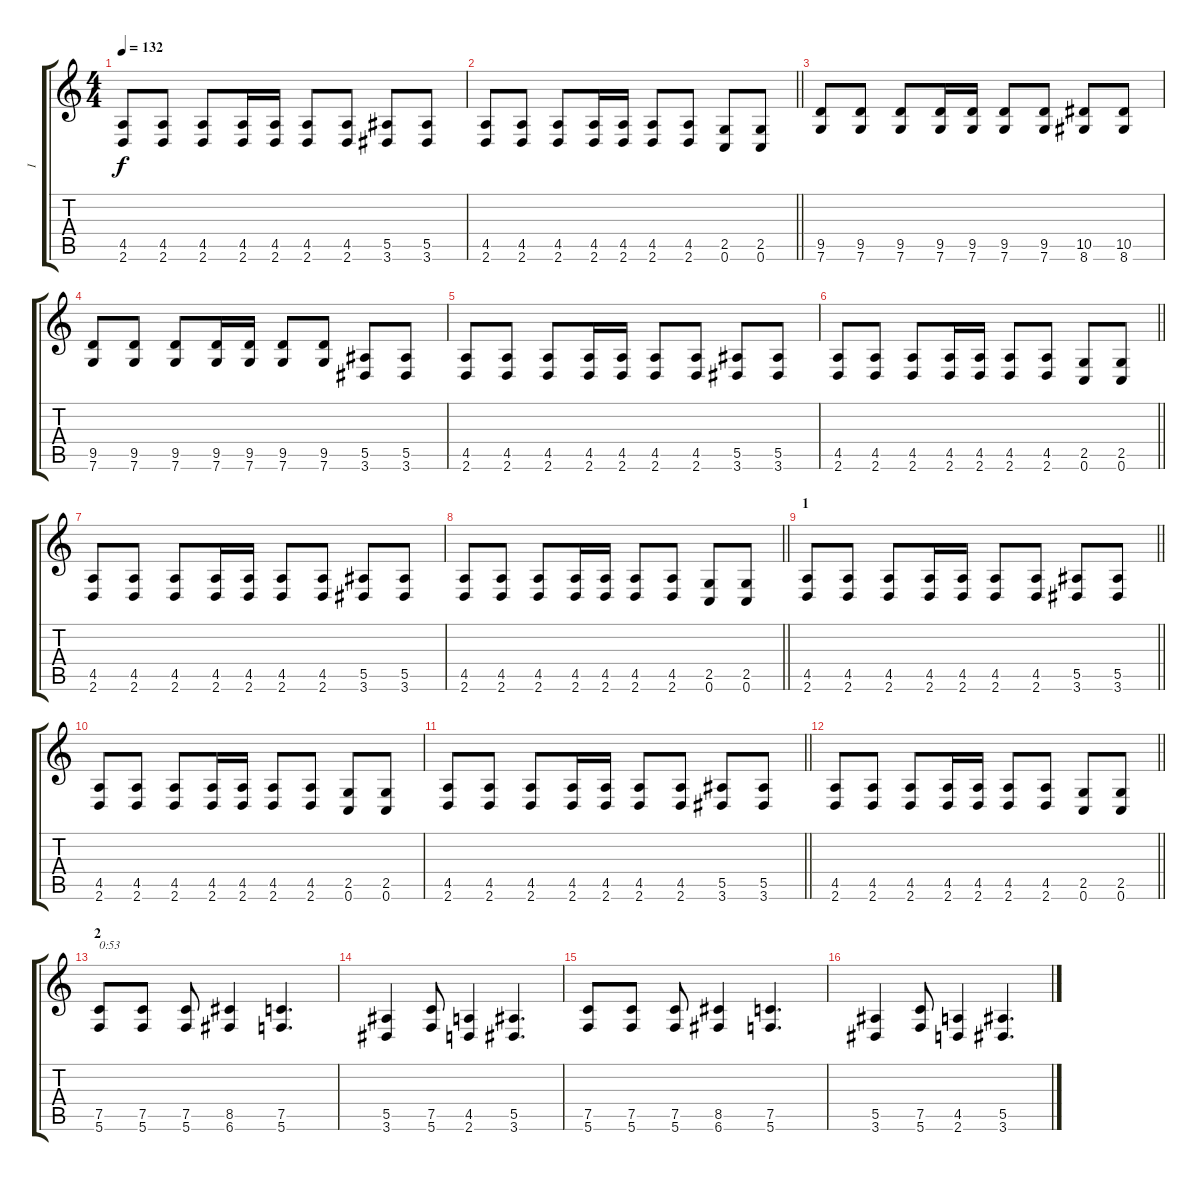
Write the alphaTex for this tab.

\track ("I" "I") {instrument distortionguitar}
\staff {score tabs}
\tuning (C4 G3 Eb3 Bb2 F2 C2) {hide}
\ts (4 4)
\tempo 132
\clef g2
\ks c
(4.5 2.6).8{dy f} (4.5 2.6).8 (4.5 2.6).8 (4.5 2.6).16 (4.5 2.6).16 (4.5 2.6).8 (4.5 2.6).8 (5.5 3.6).8 (5.5 3.6).8 |
\barLineRight lightlight
(4.5 2.6).8 (4.5 2.6).8 (4.5 2.6).8 (4.5 2.6).16 (4.5 2.6).16 (4.5 2.6).8 (4.5 2.6).8 (2.5 0.6).8 (2.5 0.6).8 |
(9.5 7.6).8 (9.5 7.6).8 (9.5 7.6).8 (9.5 7.6).16 (9.5 7.6).16 (9.5 7.6).8 (9.5 7.6).8 (10.5 8.6).8 (10.5 8.6).8 |
(9.5 7.6).8 (9.5 7.6).8 (9.5 7.6).8 (9.5 7.6).16 (9.5 7.6).16 (9.5 7.6).8 (9.5 7.6).8 (5.5 3.6).8 (5.5 3.6).8 |
(4.5 2.6).8 (4.5 2.6).8 (4.5 2.6).8 (4.5 2.6).16 (4.5 2.6).16 (4.5 2.6).8 (4.5 2.6).8 (5.5 3.6).8 (5.5 3.6).8 |
\barLineRight lightlight
(4.5 2.6).8 (4.5 2.6).8 (4.5 2.6).8 (4.5 2.6).16 (4.5 2.6).16 (4.5 2.6).8 (4.5 2.6).8 (2.5 0.6).8 (2.5 0.6).8 |
(4.5 2.6).8 (4.5 2.6).8 (4.5 2.6).8 (4.5 2.6).16 (4.5 2.6).16 (4.5 2.6).8 (4.5 2.6).8 (5.5 3.6).8 (5.5 3.6).8 |
\barLineRight lightlight
(4.5 2.6).8 (4.5 2.6).8 (4.5 2.6).8 (4.5 2.6).16 (4.5 2.6).16 (4.5 2.6).8 (4.5 2.6).8 (2.5 0.6).8 (2.5 0.6).8 |
\section ("" "1")
\barLineRight lightlight
(4.5 2.6).8 (4.5 2.6).8 (4.5 2.6).8 (4.5 2.6).16 (4.5 2.6).16 (4.5 2.6).8 (4.5 2.6).8 (5.5 3.6).8 (5.5 3.6).8 |
(4.5 2.6).8 (4.5 2.6).8 (4.5 2.6).8 (4.5 2.6).16 (4.5 2.6).16 (4.5 2.6).8 (4.5 2.6).8 (2.5 0.6).8 (2.5 0.6).8 |
\barLineRight lightlight
(4.5 2.6).8 (4.5 2.6).8 (4.5 2.6).8 (4.5 2.6).16 (4.5 2.6).16 (4.5 2.6).8 (4.5 2.6).8 (5.5 3.6).8 (5.5 3.6).8 |
\barLineRight lightlight
(4.5 2.6).8 (4.5 2.6).8 (4.5 2.6).8 (4.5 2.6).16 (4.5 2.6).16 (4.5 2.6).8 (4.5 2.6).8 (2.5 0.6).8 (2.5 0.6).8 |
\section ("" "2")
(7.5 5.6).8{txt "0:53"} (7.5 5.6).8 (7.5 5.6).8 (8.5 6.6).4 (7.5 5.6).4{d} |
(5.5 3.6).4 (7.5 5.6).8 (4.5 2.6).4 (5.5 3.6).4{d} |
(7.5 5.6).8 (7.5 5.6).8 (7.5 5.6).8 (8.5 6.6).4 (7.5 5.6).4{d} |
(5.5 3.6).4 (7.5 5.6).8 (4.5 2.6).4 (5.5 3.6).4{d}
